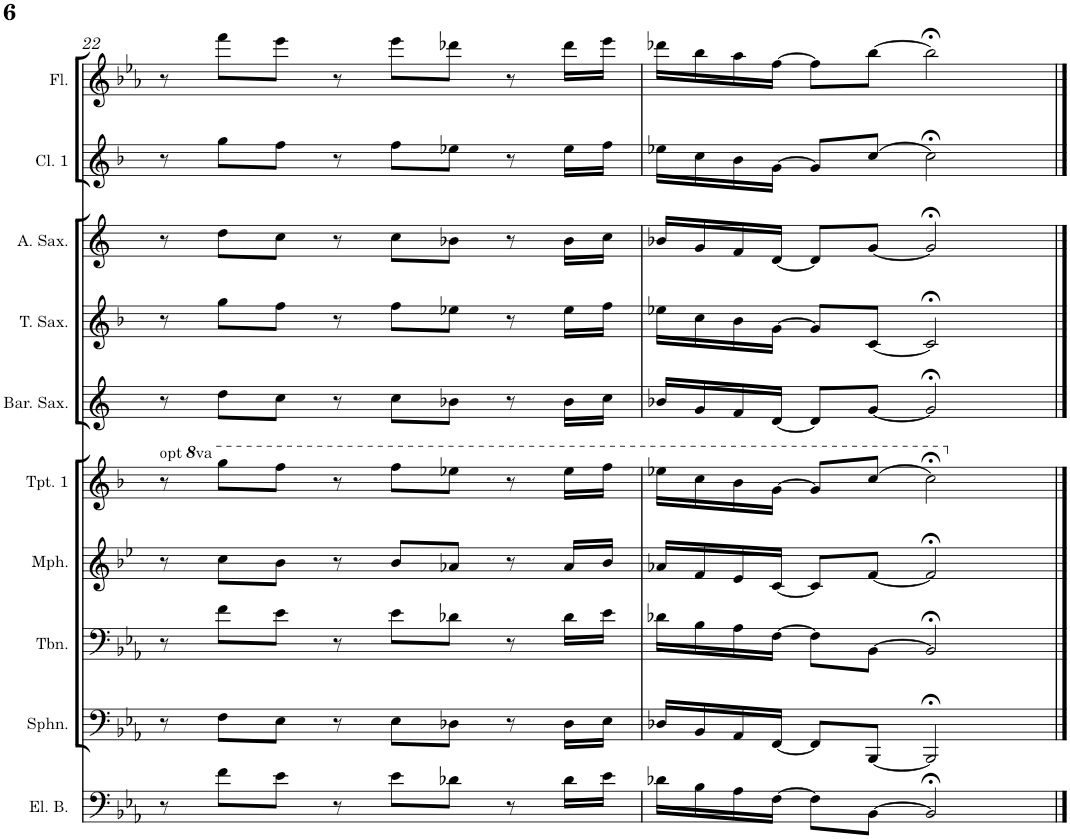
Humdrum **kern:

**kern	**kern	**kern	**kern	**kern	**kern	**kern	**kern	**kern	**kern
*part10	*part9	*part8	*part7	*part6	*part5	*part4	*part3	*part2	*part1
*staff10	*staff9	*staff8	*staff7	*staff6	*staff5	*staff4	*staff3	*staff2	*staff1
*I"Electric Bass	*I"Sousaphone	*I"Trombone	*I"Mellophone	*I"Trumpet 1	*I"Baritone Sax	*I"Tenor Sax	*I"Alto Sax	*I"Clarinet 1	*I"Flute
*I'El. B.	*I'Sphn.	*I'Tbn.	*I'Mph.	*I'Tpt. 1	*I'Bar. Sax.	*I'T. Sax.	*I'A. Sax.	*I'Cl. 1	*I'Fl.
!!LO:PB:g=z
*clefF4	*clefF4	*clefF4	*clefG2	*clefG2	*clefG2	*clefG2	*clefG2	*clefG2	*clefG2
*Trd7c12	*	*	*Trd4c7	*Trd1c2	*Trd12c21	*Trd8c14	*Trd5c9	*Trd1c2	*
*k[b-e-a-]	*k[b-e-a-]	*k[b-e-a-]	*k[b-e-]	*k[b-]	*k[]	*k[b-]	*k[]	*k[b-]	*k[b-e-a-]
*M4/4	*M4/4	*M4/4	*M4/4	*M4/4	*M4/4	*M4/4	*M4/4	*M4/4	*M4/4
*	*	*	*	*8va	*	*	*	*	*
=22	=22	=22	=22	=22	=22	=22	=22	=22	=22
8r	8r	8r	8r	8r	8r	8r	8r	8r	8r
8f\L	8F\L	8f\L	8cc\L	8ggg\L	8dd\L	8gg\L	8dd\L	8gg\L	8fff\L
8e-\J	8E-\J	8e-\J	8b-\J	8fff\J	8cc\J	8ff\J	8cc\J	8ff\J	8eee-\J
8r	8r	8r	8r	8r	8r	8r	8r	8r	8r
8e-\L	8E-\L	8e-\L	8b-/L	8fff\L	8cc\L	8ff\L	8cc\L	8ff\L	8eee-\L
8d-X\J	8D-X\J	8d-X\J	8a-X/J	8eee-X\J	8b-X\J	8ee-X\J	8b-X\J	8ee-X\J	8ddd-X\J
8r	8r	8r	8r	8r	8r	8r	8r	8r	8r
16d-\LL	16D-\LL	16d-\LL	16a-/LL	16eee-\LL	16b-\LL	16ee-\LL	16b-\LL	16ee-\LL	16ddd-\LL
16e-\JJ	16E-\JJ	16e-\JJ	16b-/JJ	16fff\JJ	16cc\JJ	16ff\JJ	16cc\JJ	16ff\JJ	16eee-\JJ
=23	=23	=23	=23	=23	=23	=23	=23	=23	=23
16d-X\LL	16D-X/LL	16d-X\LL	16a-X/LL	16eee-X\LL	16b-X/LL	16ee-X\LL	16b-X/LL	16ee-X\LL	16ddd-X\LL
16B-\	16BB-/	16B-\	16f/	16ccc\	16g/	16cc\	16g/	16cc\	16bb-\
16A-\	16AA-/	16A-\	16e-/	16bb-\	16f/	16b-\	16f/	16b-\	16aa-\
[16F\JJ	[16FF/JJ	[16F\JJ	[16c/JJ	[16gg\JJ	[16d/JJ	[16g\JJ	[16d/JJ	[16g\JJ	[16ff\JJ
8F\L]	8FF/L]	8F\L]	8c/L]	8gg/L]	8d/L]	8g/L]	8d/L]	8g/L]	8ff\L]
[8BB-\J	[8BBB-/J	[8BB-\J	[8f/J	[8ccc/J	[8g/J	[8c/J	[8g/J	[8cc/J	[8bb-\J
2BB-;</]	2BBB-;</]	2BB-;</]	2f;</]	2ccc;<\]	2g;</]	2c;</]	2g;</]	2cc;<\]	2bb-;<\]
*	*	*	*	*X8va	*	*	*	*	*
==	==	==	==	==	==	==	==	==	==
*-	*-	*-	*-	*-	*-	*-	*-	*-	*-
